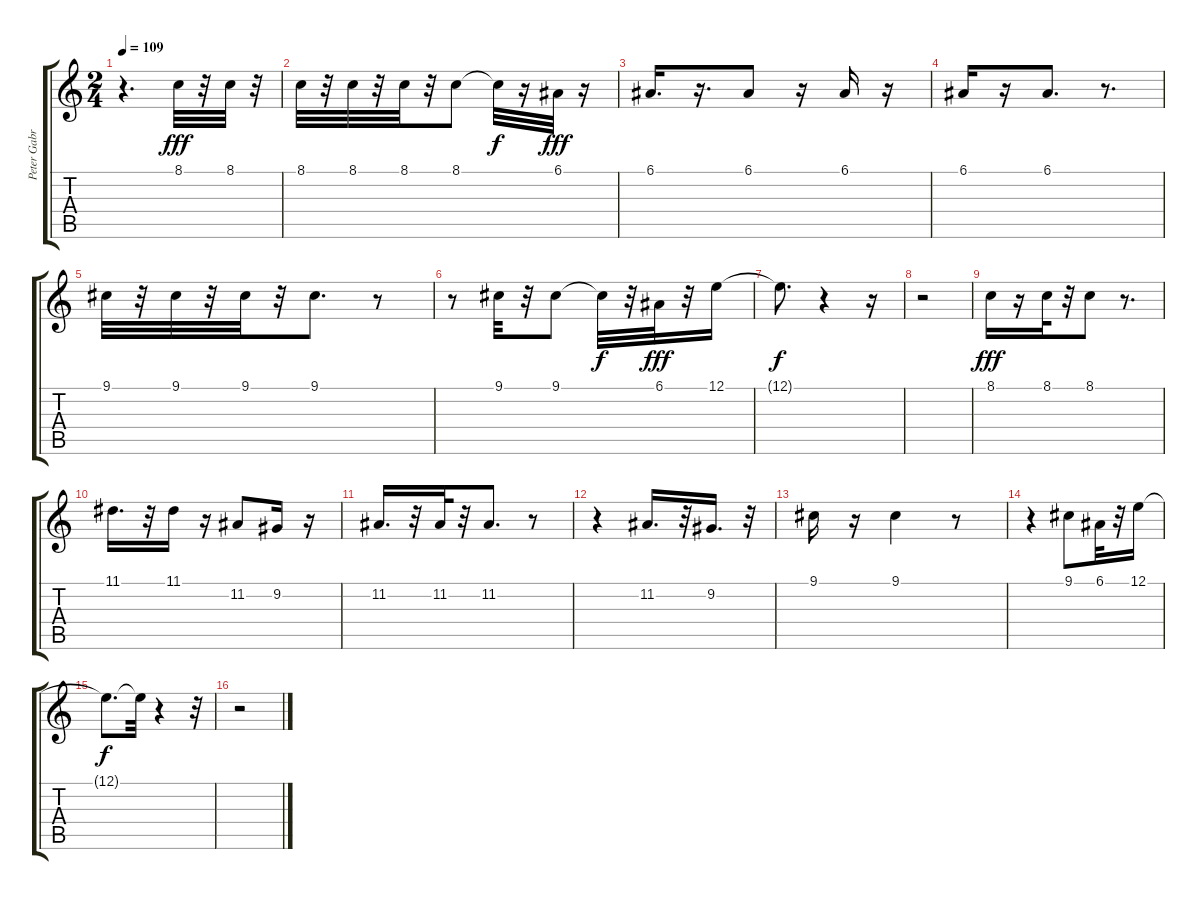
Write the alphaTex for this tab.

\track ("Peter Gabriel" "Peter Gabr") {instrument lead4chiff}
\staff {score tabs}
\tuning (E4 B3 G3 D3 A2 E2) {hide}
\ts (2 4)
\tempo 109
\clef g2
\ks c
r.4{d dy fff} 8.1.32{balance 8} r.32 8.1.32 r.32 |
8.1.32 r.32 8.1.32 r.32 8.1.32 r.32 8.1.8 8.1{t}.32{dy f} r.16 6.1.32{dy fff} r.16 |
6.1.16{d} r.16{d} 6.1.8 r.16 6.1.16 r.16 |
6.1.16 r.16 6.1.8{d} r.8{d} |
9.1.32 r.32 9.1.32 r.32 9.1.32 r.32 9.1.8{d} r.8 |
r.8 9.1.32 r.32 9.1.8 9.1{t}.32{dy f} r.32 6.1.32{dy fff} r.32 12.1.16 |
12.1{t}.8{d dy f} r.4 r.16 |
r.2 |
8.1.16{dy fff} r.16 8.1.32 r.32 8.1.8 r.8{d} |
11.1.16{d} r.32 11.1.16 r.16 11.2.8 9.2.16 r.16 |
11.2.16{d} r.32 11.2.32 r.32 11.2.8{d} r.8 |
r.4 11.2.16{d} r.32 9.2.16{d} r.32 |
9.1.16 r.16 9.1.4 r.8 |
r.4 9.1.8 6.1.32 r.32 12.1.16 |
12.1{t}.8{d dy f} 12.1{t}.32 r.4 r.32 |
r.2
